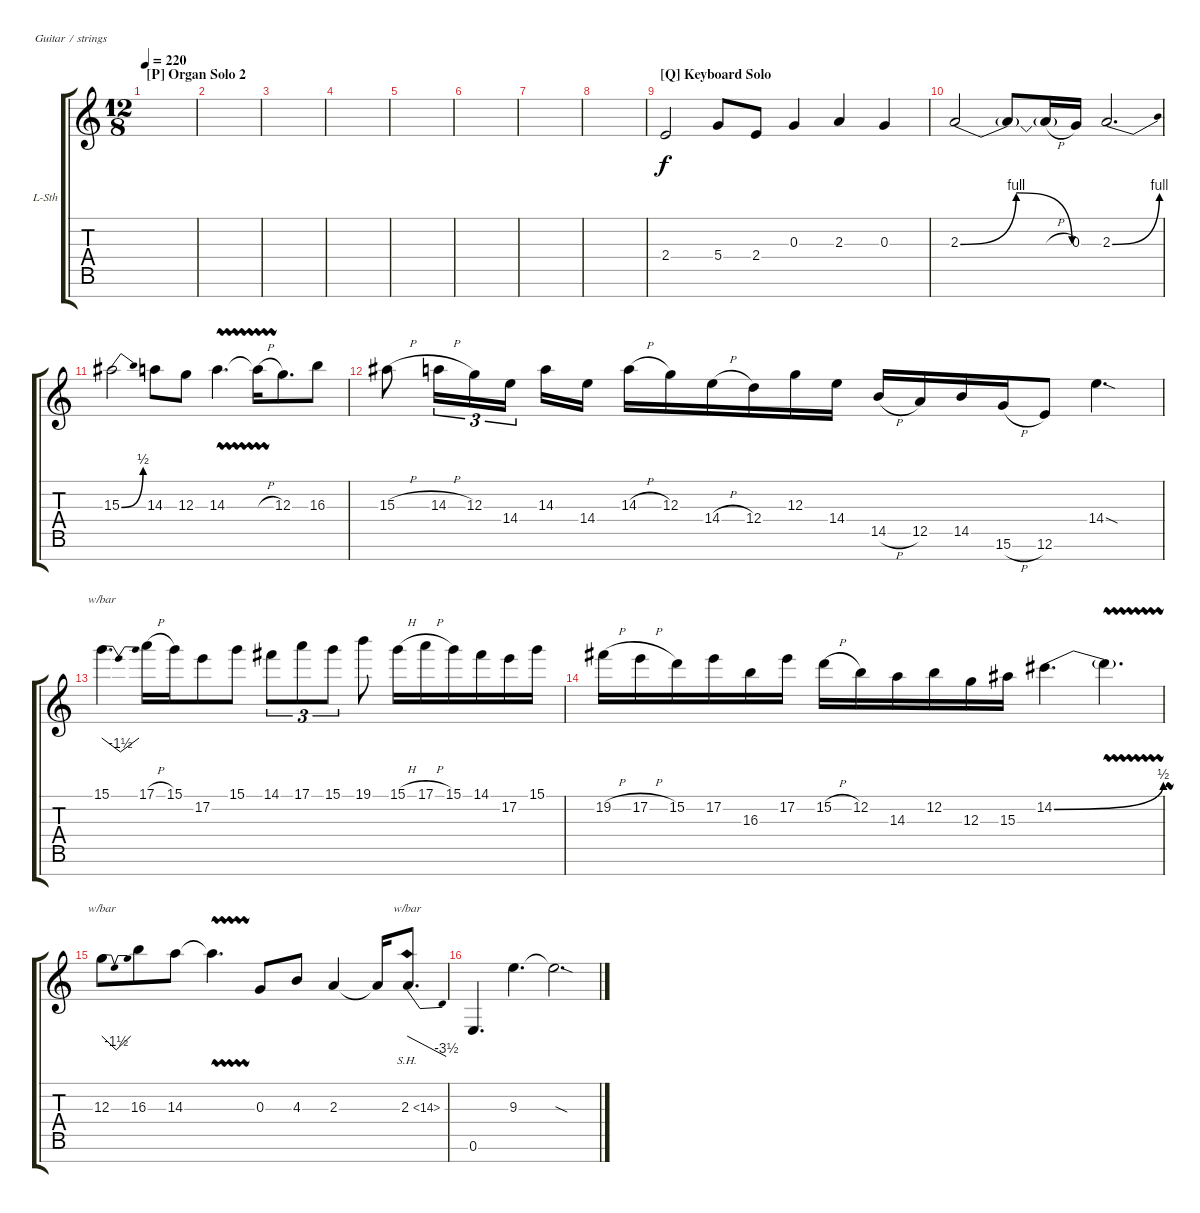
\defaultSystemsLayout 4
\bracketExtendMode groupsimilarinstruments
\firstSystemTrackNameOrientation horizontal
\otherSystemsTrackNameOrientation horizontal
\track ("Synthesizer" "L-Sth") {instrument electricguitarclean}
\staff {score tabs}
\tuning (E4 B3 G3 D3 A2 E2 B1)
\ts (12 8)
\section ("P" "Organ Solo 2")
\tempo 220
\clef g2
\scale
0.333333
\ks c
|
\scale
0.333333 |
\scale
0.333333 |
\scale
0.333333 |
\scale
0.333333 |
\scale
0.333333 |
\scale
0.333333 |
\scale
0.333333 |
\section ("Q" "Keyboard Solo")
\scale
0.333333 2.4.2 5.4.8 2.4.8 0.3.4 2.3.4 0.3.4 |
\scale
0.333333 2.3{be (bendrelease 0 0 12 4 39.6 4 59.4 0)}.2 2.3{t}.8 2.3{h t}.16 0.3.16 2.3{be (bend 0 0 15 4)}.2{d} |
\scale
0.333333 15.3{be (bend 0 0 15.6 2)}.2 14.3.8 12.3.8 14.3{vw}.4{d} 14.3{vw h t}.16 12.3.8{d} 16.3.8 |
\scale
0.333333 15.3{h}.8 14.3{h}.16{tu (3 2)} 12.3.16{tu (3 2)} 14.4.16{tu (3 2)} 14.3.16 14.4.16 14.3{h}.16 12.3.16 14.4{h}.16 12.4.16 12.3.16 14.4.16 14.5{h}.16 12.5.16 14.5.16 15.6{h}.16 12.6.8 14.4{sod}.4{d} |
\scale
0.333333 15.1.4{d tbe (dip default 0 0 4.2 -6 4.8 -6 9.6 0)} 17.1{h}.16 15.1.16 17.2.8 15.1.8 14.1.8{tu (3 2)} 17.1.8{tu (3 2)} 15.1.8{tu (3 2)} 19.1.8 15.1{h}.16 17.1{h}.16 15.1.16 14.1.16 17.2.16 15.1.16 |
\scale
0.333333 19.2{h}.16 17.2{h}.16 15.2.16 17.2.16 16.3.16 17.2.16 15.2{h}.16 12.2.16 14.3.16 12.2.16 12.3.16 15.3.16 14.2{be (bend 0 0 15.6 2)}.4{d} 14.2{vw t}.4{d} |
\scale
0.333333 12.3.8{tbe (dip default 0 0 6.6 -6 7.199999999999999 -6 13.799999999999999 0)} 16.3.8 14.3.8 14.3{vw t}.4{d} 0.3.8 4.3.8 2.3.4 2.3{t}.16 2.3{sh 12}.8{d tbe (dive default 0 0 60 -14)} |
\scale
0.333333 0.6.4{d} 9.3.4{d} 9.3{sod t}.2{d}
